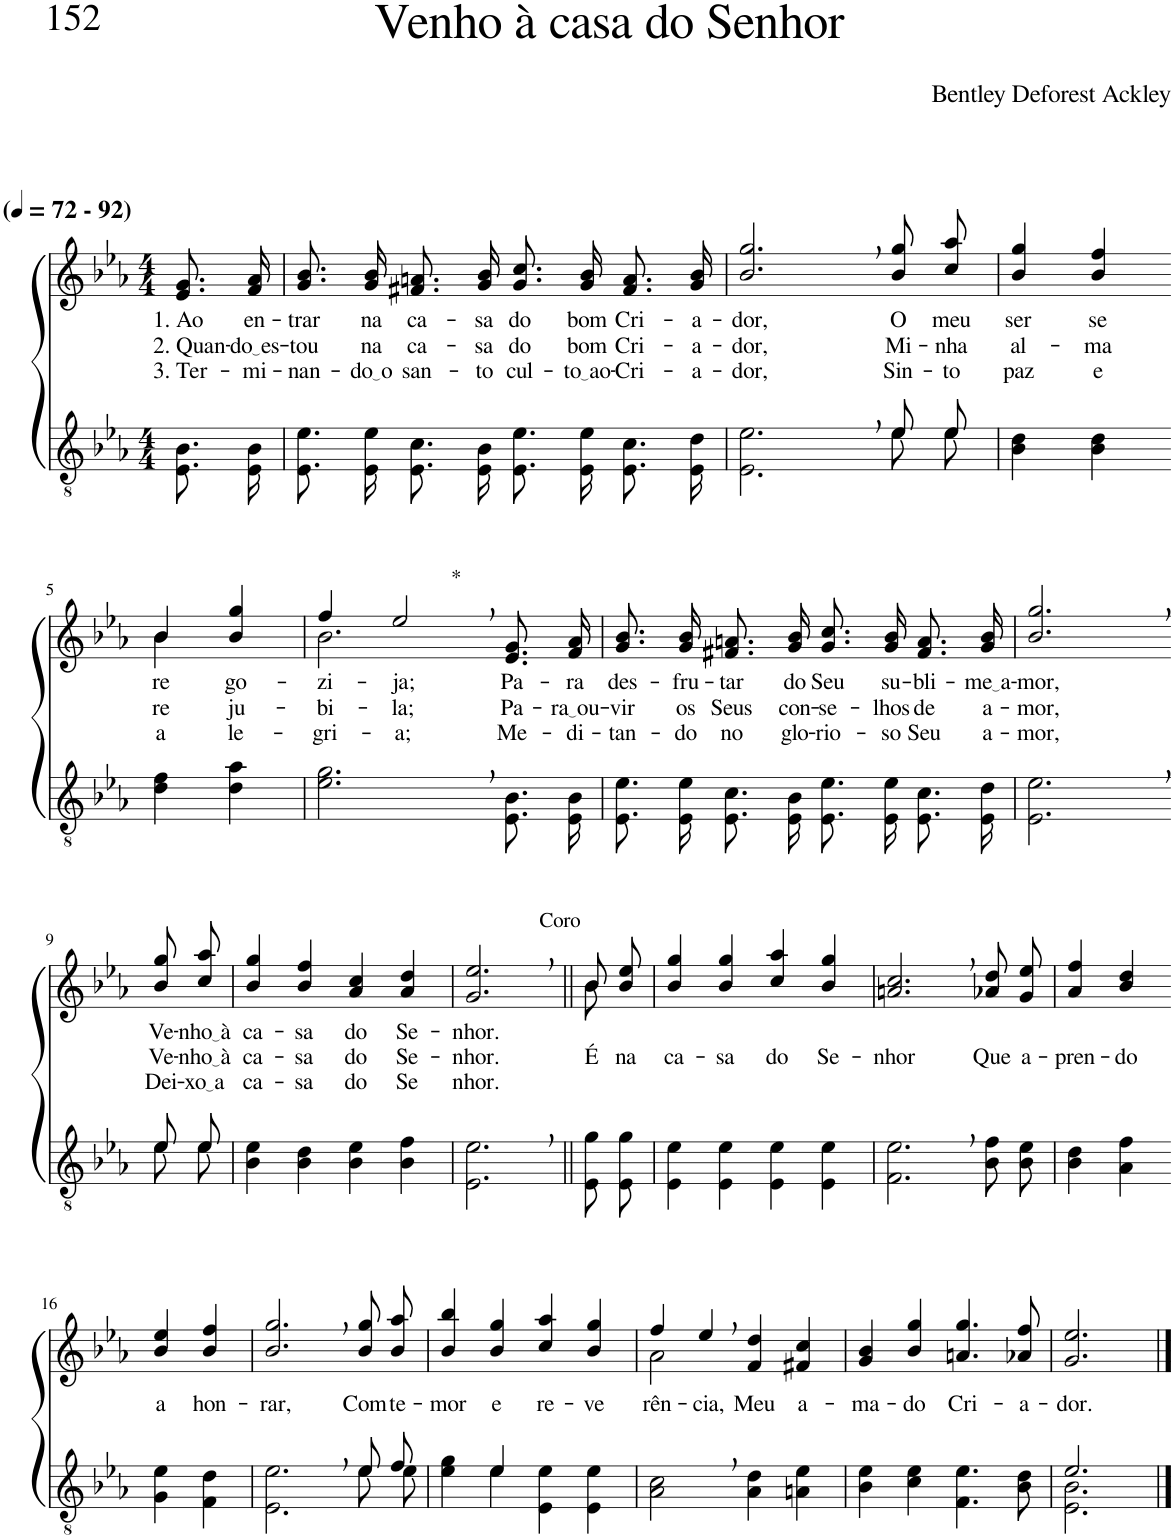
**kern	**kern	**text	**text	**text
*part2	*part1	*part1	*part1	*part1
*staff2	*staff1	*staff1	*staff1	*staff1
*I"Parte III e IV	*I"Parte I e II	*	*	*
*clefGv2	*clefG2	*	*	*
*Trd4c7	*Trd4c7	*	*	*
*k[b-e-a-]	*k[b-e-a-]	*	*	*
*M4/4	*M4/4	*	*	*
*MM72	*MM72	*	*	*
=1	=1	=1	=1	=1
!	!LO:TX:a:B:t=(	!	!	!
!	!LO:TX:a:B:t=- 92)	!	!	!
!	!	!LO:LY:b	!LO:LY:b	!LO:LY:b
8.E-/ 8.B-/L	8.e-/ 8.g/L	1. Ao	2. Quan-	3. Ter-
!	!	!LO:LY:b	!LO:LY:b	!LO:LY:b
16E-/ 16B-/Jk	16f/ 16a-/Jk	en-	do es	-mi-
=2	=2	=2	=2	=2
!	!	!LO:LY:b	!LO:LY:b	!LO:LY:b
8.E-/ 8.e-/L	8.g/ 8.b-/L	-trar	-tou	-nan-
!	!	!LO:LY:b	!LO:LY:b	!LO:LY:b
16E-/ 16e-/Jk	16g/ 16b-/Jk	na	na	do o
!	!	!LO:LY:b	!LO:LY:b	!LO:LY:b
8.E-/ 8.c/L	8.f#X/ 8.an/L	ca-	ca-	san-
!	!	!LO:LY:b	!LO:LY:b	!LO:LY:b
16E-/ 16B-/Jk	16g/ 16b-/Jk	-sa	-sa	-to
!	!	!LO:LY:b	!LO:LY:b	!LO:LY:b
8.E-/ 8.e-/L	8.g/ 8.cc/L	do	do	cul-
!	!	!LO:LY:b	!LO:LY:b	!LO:LY:b
16E-/ 16e-/Jk	16g/ 16b-/Jk	bom	bom	to ao
!	!	!LO:LY:b	!LO:LY:b	!LO:LY:b
8.E-/ 8.c/L	8.f#/ 8.a/L	Cri-	Cri-	-Cri-
!	!	!LO:LY:b	!LO:LY:b	!LO:LY:b
16E-/ 16d/Jk	16g/ 16b-/Jk	-a-	-a-	-a-
=3	=3	=3	=3	=3
*^	*	*	*	*
!	!	!	!LO:LY:b	!LO:LY:b	!LO:LY:b
2.ryy	2.E-\ 2.e-\	2.b-/, 2.gg/,	-dor,	-dor,	-dor,
!	!	!	!LO:LY:b	!LO:LY:b	!LO:LY:b
8e-/L	8e-\L	8b-\ 8gg\L	O	Mi-	Sin-
!	!	!	!LO:LY:b	!LO:LY:b	!LO:LY:b
8e-/J	8e-\J	8cc\ 8aa-\J	meu	-nha	-to
=4	=4	=4	=4	=4	=4
!	!	!	!LO:LY:b	!LO:LY:b	!LO:LY:b
*v	*v	*	*	*	*
4B-\ 4d\	4b-/ 4gg/	ser	al-	paz
!	!	!LO:LY:b	!LO:LY:b	!LO:LY:b
4B-\ 4d\	4b-/ 4ff/	se	-ma	e
!!LO:LB:g=z
=5-	=5-	=5-	=5-	=5-
*	*^	*	*	*
!	!	!	!LO:LY:b	!LO:LY:b	!LO:LY:b
4d\ 4f\	4b-/	4b-\	re-	re-	a-
!	!	!	!LO:LY:b	!LO:LY:b	!LO:LY:b
4d\ 4a-\	4b-/ 4gg/	4ryy	-go-	-ju-	-le-
=6	=6	=6	=6	=6	=6
!	!	!	!LO:LY:b	!LO:LY:b	!LO:LY:b
2.e-\, 2.g\,	2.b-,\	4ff/	-zi-	-bi-	-gri-
!	!	!LO:TX:a:t=*	!	!	!
!	!	!	!LO:LY:b	!LO:LY:b	!LO:LY:b
.	.	2ee-/	-ja;	-la;	-a;
!	!	!	!LO:LY:b	!LO:LY:b	!LO:LY:b
8.E-/ 8.B-/L	4ryy	8.e-/ 8.g/L	Pa-	Pa-	Me-
!	!	!	!LO:LY:b	!LO:LY:b	!LO:LY:b
16E-/ 16B-/Jk	.	16f/ 16a-/Jk	-ra	ra ou	-di-
=7	=7	=7	=7	=7	=7
!	!	!	!LO:LY:b	!LO:LY:b	!LO:LY:b
*	*v	*v	*	*	*
8.E-/ 8.e-/L	8.g/ 8.b-/L	des-	-vir	-tan-
!	!	!LO:LY:b	!LO:LY:b	!LO:LY:b
16E-/ 16e-/Jk	16g/ 16b-/Jk	-fru-	os	-do
!	!	!LO:LY:b	!LO:LY:b	!LO:LY:b
8.E-/ 8.c/L	8.f#X/ 8.an/L	-tar	Seus	no
!	!	!LO:LY:b	!LO:LY:b	!LO:LY:b
16E-/ 16B-/Jk	16g/ 16b-/Jk	do	con-	glo-
!	!	!LO:LY:b	!LO:LY:b	!LO:LY:b
8.E-/ 8.e-/L	8.g/ 8.cc/L	Seu	-se-	-rio-
!	!	!LO:LY:b	!LO:LY:b	!LO:LY:b
16E-/ 16e-/Jk	16g/ 16b-/Jk	su-	-lhos	-so
!	!	!LO:LY:b	!LO:LY:b	!LO:LY:b
8.E-/ 8.c/L	8.f#/ 8.a/L	-bli-	de	Seu
!	!	!LO:LY:b	!LO:LY:b	!LO:LY:b
16E-/ 16d/Jk	16g/ 16b-/Jk	me a	a-	a-
=8	=8	=8	=8	=8
!	!	!LO:LY:b	!LO:LY:b	!LO:LY:b
2.E-\, 2.e-\,	2.b-/, 2.gg/,	-mor,	-mor,	-mor,
!!LO:LB:g=z
=9-	=9-	=9-	=9-	=9-
*^	*	*	*	*
!	!	!	!LO:LY:b	!LO:LY:b	!LO:LY:b
8e-/L	8e-\L	8b-\ 8gg\L	Ve-	Ve-	Dei-
!	!	!	!LO:LY:b	!LO:LY:b	!LO:LY:b
8e-/J	8e-\J	8cc\ 8aa-\J	nho à	nho à	xo a
=10	=10	=10	=10	=10	=10
!	!	!	!LO:LY:b	!LO:LY:b	!LO:LY:b
*v	*v	*	*	*	*
4B-\ 4e-\	4b-/ 4gg/	ca-	ca-	ca-
!	!	!LO:LY:b	!LO:LY:b	!LO:LY:b
4B-\ 4d\	4b-/ 4ff/	-sa	-sa	-sa
!	!	!LO:LY:b	!LO:LY:b	!LO:LY:b
4B-\ 4e-\	4a-/ 4cc/	do	do	do
!	!	!LO:LY:b	!LO:LY:b	!LO:LY:b
4B-\ 4f\	4a-/ 4dd/	Se-	Se-	Se
=11	=11	=11	=11	=11
!	!LO:TX:a:t=Coro	!	!	!
!	!	!LO:LY:b	!LO:LY:b	!LO:LY:b
2.E-\, 2.e-\,	2.g/, 2.ee-/,	-nhor.	-nhor.	nhor.
=12||	=12||	=12||	=12||	=12||
*	*^	*	*	*
!	!	!	!	!LO:LY:b	!
8E-\ 8g\L	8b-\L	8b-\	.	É	.
!	!	!	!	!LO:LY:b	!
8E-\ 8g\J	8b-\ 8ee-\J	8ryy	.	na	.
=13	=13	=13	=13	=13	=13
!	!	!	!	!LO:LY:b	!
*	*v	*v	*	*	*
4E-\ 4e-\	4b-/ 4gg/	.	ca-	.
!	!	!	!LO:LY:b	!
4E-\ 4e-\	4b-/ 4gg/	.	-sa	.
!	!	!	!LO:LY:b	!
4E-\ 4e-\	4cc/ 4aa-/	.	do	.
!	!	!	!LO:LY:b	!
4E-\ 4e-\	4b-/ 4gg/	.	Se-	.
=14	=14	=14	=14	=14
!	!	!	!LO:LY:b	!
2.F\, 2.e-\,	2.an/, 2.cc/,	.	-nhor	.
!	!	!	!LO:LY:b	!
8B-\ 8f\L	8a-X\ 8dd\L	.	Que	.
!	!	!	!LO:LY:b	!
8B-\ 8e-\J	8g\ 8ee-\J	.	a-	.
=15	=15	=15	=15	=15
!	!	!	!LO:LY:b	!
4B-\ 4d\	4a-/ 4ff/	.	-pren-	.
!	!	!	!LO:LY:b	!
4A-\ 4f\	4b-/ 4dd/	.	-do	.
!!LO:LB:g=z
=16-	=16-	=16-	=16-	=16-
!	!	!LO:LY:b	!	!
4G\ 4e-\	4b-/ 4ee-/	a	.	.
!	!	!LO:LY:b	!	!
4F\ 4d\	4b-/ 4ff/	hon-	.	.
=17	=17	=17	=17	=17
*^	*	*	*	*
!	!	!	!LO:LY:b	!	!
2.ryy	2.E-\ 2.e-\	2.b-/, 2.gg/,	-rar,	.	.
!	!	!	!LO:LY:b	!	!
8e-/L	8e-\L	8b-\ 8gg\L	Com	.	.
!	!	!	!LO:LY:b	!	!
8f/J	8e-\J	8b-\ 8aa-\J	te-	.	.
=18	=18	=18	=18	=18	=18
!	!	!	!LO:LY:b	!	!
4ryy	4e-\ 4g\	4b-/ 4bb-/	-mor	.	.
!	!	!	!LO:LY:b	!	!
4e-/	4e-\	4b-/ 4gg/	e	.	.
!	!	!	!LO:LY:b	!	!
2ryy	4E-\ 4e-\	4cc/ 4aa-/	re-	.	.
!	!	!	!LO:LY:b	!	!
.	4E-\ 4e-\	4b-/ 4gg/	-ve-	.	.
=19	=19	=19	=19	=19	=19
*	*	*^	*	*	*
!	!	!	!	!LO:LY:b	!	!
*v	*v	*	*	*	*	*
2A-\, 2c\,	4ff/	2a-\	-rên-	.	.
!	!	!	!LO:LY:b	!	!
.	4ee-,/	.	-cia,	.	.
!	!	!	!LO:LY:b	!	!
4A-\ 4d\	4f/ 4dd/	2ryy	Meu	.	.
!	!	!	!LO:LY:b	!	!
4An\ 4e-\	4f#X/ 4cc/	.	a-	.	.
*	*v	*v	*	*	*
=20	=20	=20	=20	=20
!	!	!LO:LY:b	!	!
4B-\ 4e-\	4g/ 4b-/	-ma-	.	.
!	!	!LO:LY:b	!	!
4c\ 4e-\	4b-/ 4gg/	-do	.	.
!	!	!LO:LY:b	!	!
4.F\ 4.e-\	4.an/ 4.gg/	Cri-	.	.
!	!	!LO:LY:b	!	!
8B-\ 8d\	8a-X/ 8ff/	-a-	.	.
=21	=21	=21	=21	=21
*^	*	*	*	*
!	!	!	!LO:LY:b	!	!
2.e-/	2.E-\ 2.B-\	2.g/ 2.ee-/	-dor.	.	.
*v	*v	*	*	*	*
==	==	==	==	==
*-	*-	*-	*-	*-
